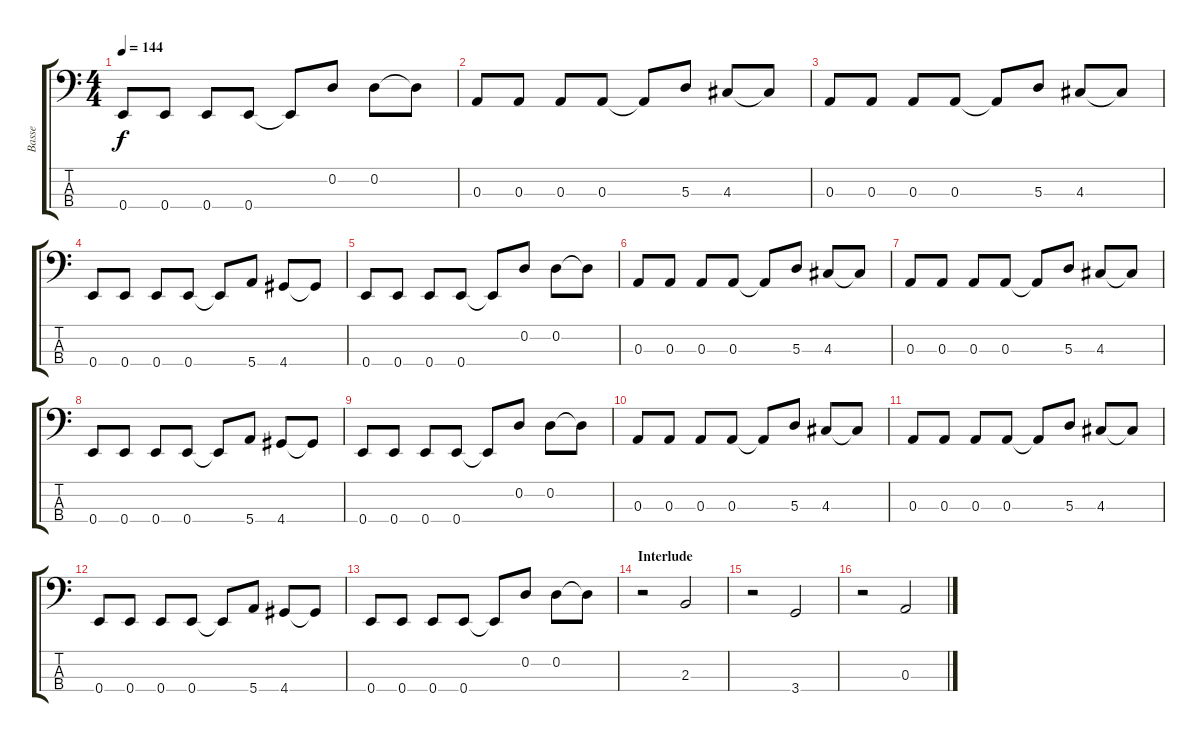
\track ("Basse" "Basse") {instrument electricbasspick}
\staff {score tabs}
\tuning (G2 D2 A1 E1) {hide}
\ts (4 4)
\tempo 144
\clef f4
\ks c
0.4.8{dy f} 0.4.8 0.4.8 0.4.8 0.4{t}.8 0.2.8 0.2.8 0.2{t}.8 |
0.3.8 0.3.8 0.3.8 0.3.8 0.3{t}.8 5.3.8 4.3.8 4.3{t}.8 |
0.3.8 0.3.8 0.3.8 0.3.8 0.3{t}.8 5.3.8 4.3.8 4.3{t}.8 |
0.4.8 0.4.8 0.4.8 0.4.8 0.4{t}.8 5.4.8 4.4.8 4.4{t}.8 |
0.4.8 0.4.8 0.4.8 0.4.8 0.4{t}.8 0.2.8 0.2.8 0.2{t}.8 |
0.3.8 0.3.8 0.3.8 0.3.8 0.3{t}.8 5.3.8 4.3.8 4.3{t}.8 |
0.3.8 0.3.8 0.3.8 0.3.8 0.3{t}.8 5.3.8 4.3.8 4.3{t}.8 |
0.4.8 0.4.8 0.4.8 0.4.8 0.4{t}.8 5.4.8 4.4.8 4.4{t}.8 |
0.4.8 0.4.8 0.4.8 0.4.8 0.4{t}.8 0.2.8 0.2.8 0.2{t}.8 |
0.3.8 0.3.8 0.3.8 0.3.8 0.3{t}.8 5.3.8 4.3.8 4.3{t}.8 |
0.3.8 0.3.8 0.3.8 0.3.8 0.3{t}.8 5.3.8 4.3.8 4.3{t}.8 |
0.4.8 0.4.8 0.4.8 0.4.8 0.4{t}.8 5.4.8 4.4.8 4.4{t}.8 |
0.4.8 0.4.8 0.4.8 0.4.8 0.4{t}.8 0.2.8 0.2.8 0.2{t}.8 |
\section ("" "Interlude")
r.2 2.3.2 |
r.2 3.4.2 |
r.2 0.3.2
